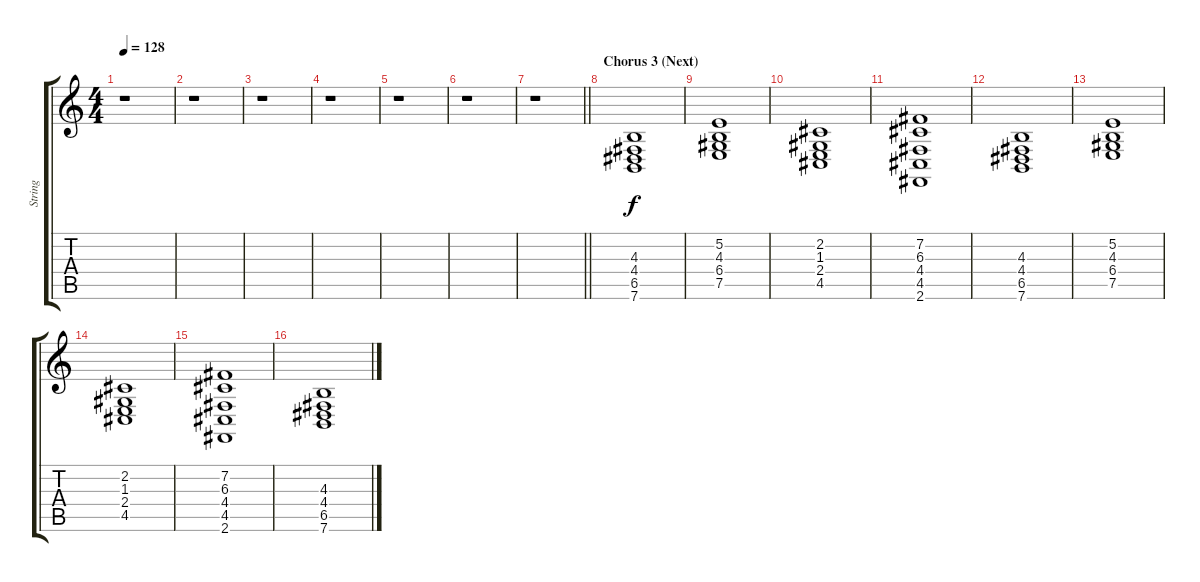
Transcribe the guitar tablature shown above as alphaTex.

\track ("String" "String") {instrument stringensemble1}
\staff {score tabs}
\tuning (E4 B3 G3 D3 A2 E2) {hide}
\ts (4 4)
\tempo 128
\clef g2
\ks c
r.1{dy f} |
r.1 |
r.1 |
r.1 |
r.1 |
r.1 |
\barLineRight lightlight
r.1 |
\section ("" "Chorus 3 (Next)")
(4.3 4.4 6.5 7.6).1 |
(5.2 4.3 6.4 7.5).1 |
(2.2 1.3 2.4 4.5).1 |
(7.2 6.3 4.4 4.5 2.6).1 |
(4.3 4.4 6.5 7.6).1 |
(5.2 4.3 6.4 7.5).1 |
(2.2 1.3 2.4 4.5).1 |
(7.2 6.3 4.4 4.5 2.6).1 |
(4.3 4.4 6.5 7.6).1
